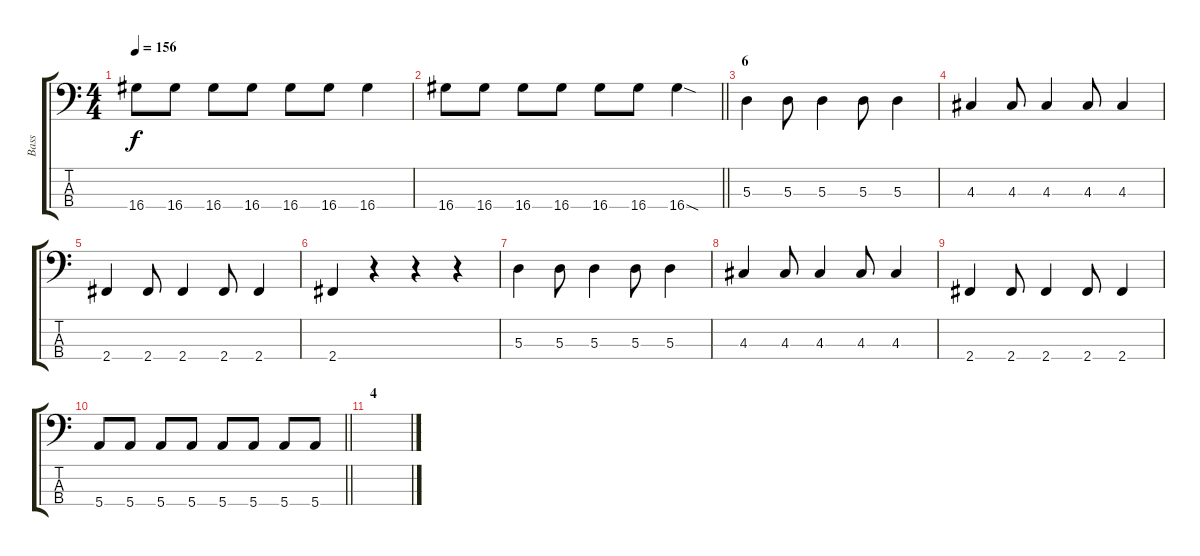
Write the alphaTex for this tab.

\track ("Bass" "Bass") {instrument electricbassfinger}
\staff {score tabs}
\tuning (G2 D2 A1 E1) {hide}
\ts (4 4)
\tempo 156
\clef f4
\ks c
16.4.8{dy f} 16.4.8 16.4.8 16.4.8 16.4.8 16.4.8 16.4.4 |
\barLineRight lightlight
16.4.8 16.4.8 16.4.8 16.4.8 16.4.8 16.4.8 16.4{sod}.4 |
\section ("" "6")
5.3.4 5.3.8 5.3.4 5.3.8 5.3.4 |
4.3.4 4.3.8 4.3.4 4.3.8 4.3.4 |
2.4.4 2.4.8 2.4.4 2.4.8 2.4.4 |
2.4.4 r.4 r.4 r.4 |
5.3.4 5.3.8 5.3.4 5.3.8 5.3.4 |
4.3.4 4.3.8 4.3.4 4.3.8 4.3.4 |
2.4.4 2.4.8 2.4.4 2.4.8 2.4.4 |
\barLineRight lightlight
5.4.8 5.4.8 5.4.8 5.4.8 5.4.8 5.4.8 5.4.8 5.4.8 |
\section ("" "4")
